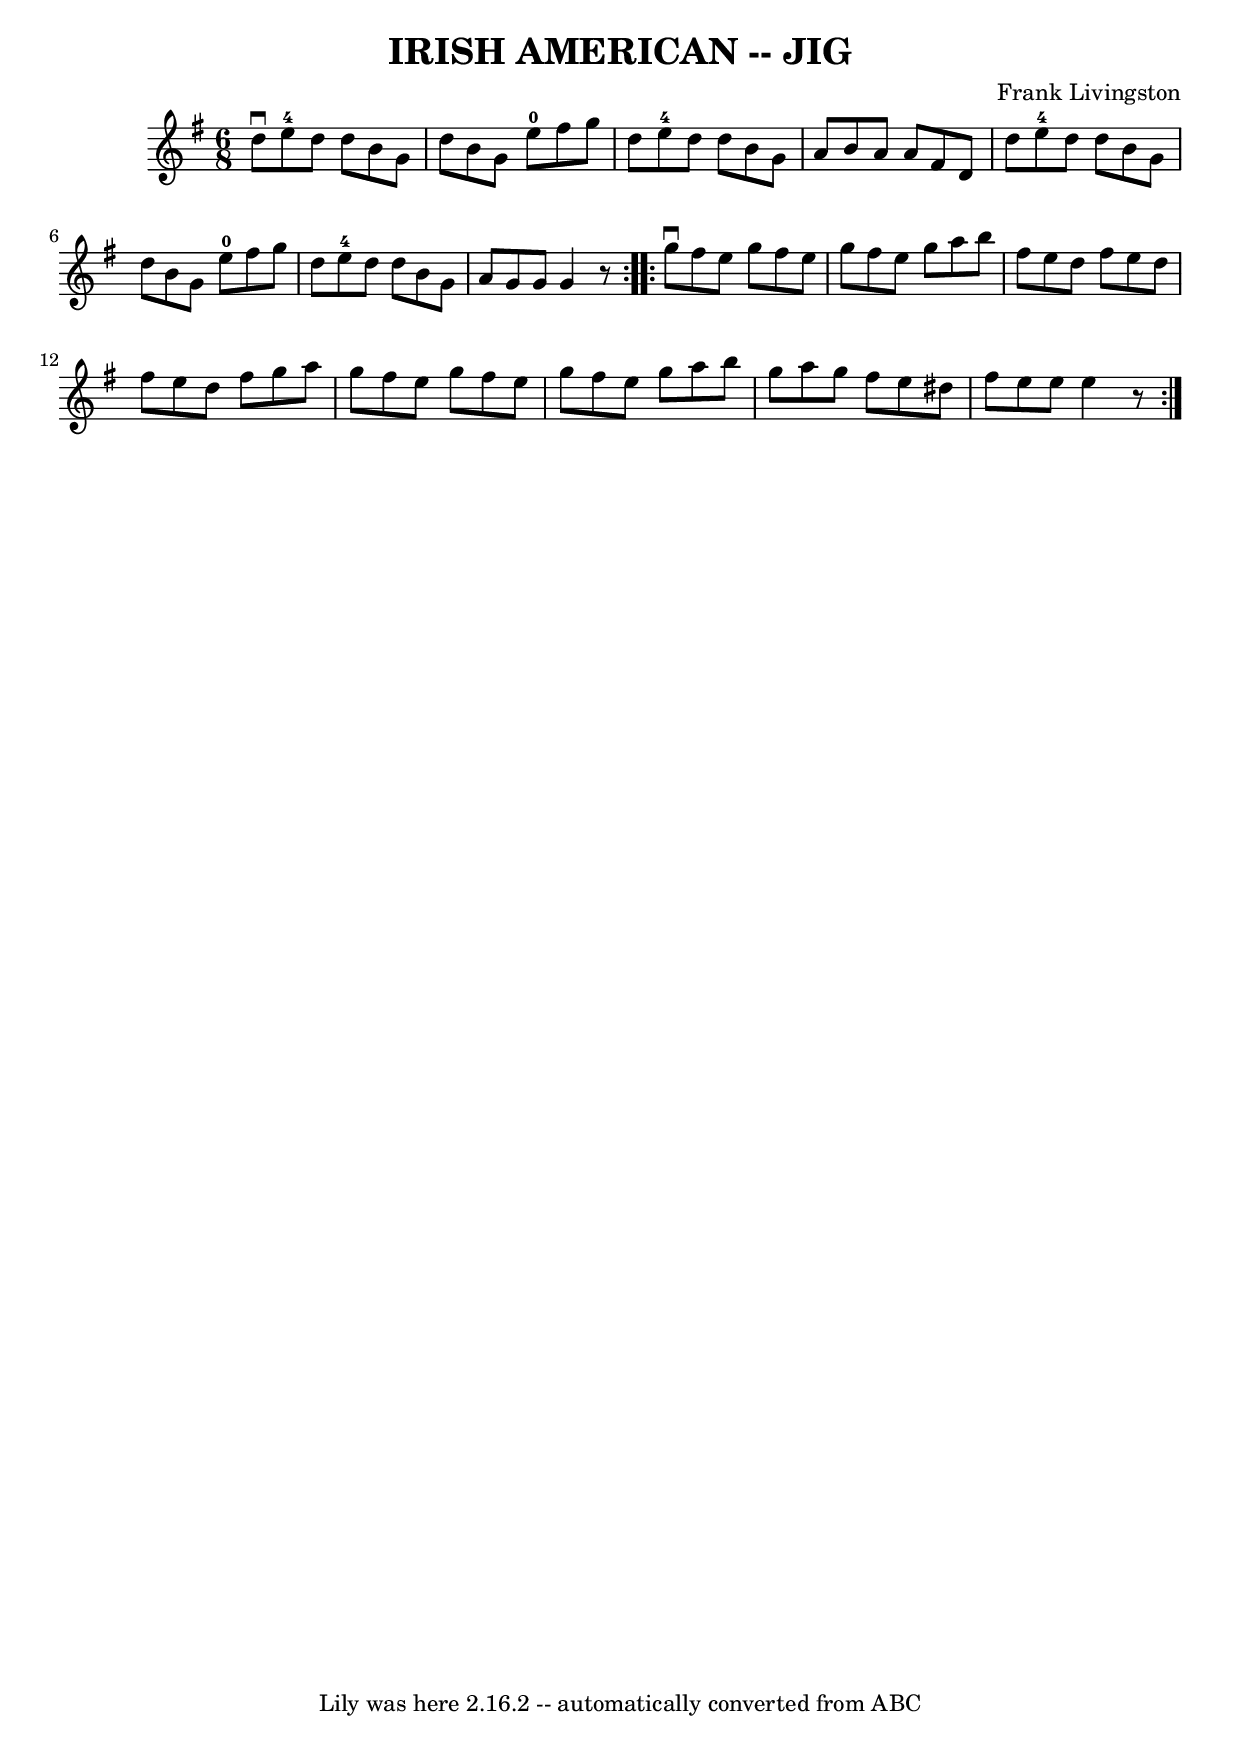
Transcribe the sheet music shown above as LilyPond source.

\version "2.16.2"
\include "Mammoth.ily"
\header {
  %% book = "Ryan's Mammoth Collection of Fiddle Tunes"
 composer = "Frank Livingston"
 crossRefNumber = "1"
 footnotes = ""
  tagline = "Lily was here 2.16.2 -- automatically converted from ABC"
  title = "IRISH AMERICAN -- JIG"

}
voicedefault =  {



  \repeat volta 2 {

    \time 6/8 
    \key g \major
 d''8^\downbow e''8-4 d''8 d''8 b'8 g'8     |
 d''8 b'8 g'8 e''8-0 fis''8 g''8     |
 d''8 e''8-4 d''8 d''8 b'8 g'8    |
 a'8 b'8 a'8 a'8 fis'8 d'8         |
 d''8 e''8-4 d''8 d''8 b'8 g'8     |
 d''8 b'8 g'8 e''8-0 fis''8 g''8     |
 d''8 e''8-4 d''8 d''8 b'8 g'8    |
    
 a'8 g'8 g'8 g'4    r8   
  }     
  \repeat volta 2 {
 g''8^\downbow fis''8 e''8 g''8 fis''8 e''8     |
 g''8 fis''8 e''8 g''8 a''8 b''8     |
 fis''8 e''8 d''8 fis''8 e''8 d''8     |
 fis''8 e''8 d''8 fis''8 g''8 a''8         |
 g''8 fis''8 e''8 g''8 fis''8 e''8    |
 g''8 fis''8 e''8 g''8 a''8 b''8     |
 g''8 a''8 g''8 fis''8 e''8 dis''8     |
 fis''8 e''8 e''8 e''4    r8   
  } 
  

}

\score{
  <<

    \context Staff="default"
    {
      \voicedefault 
      
    }

  >>
  \layout {
    
  }
  \midi {
  }

}
